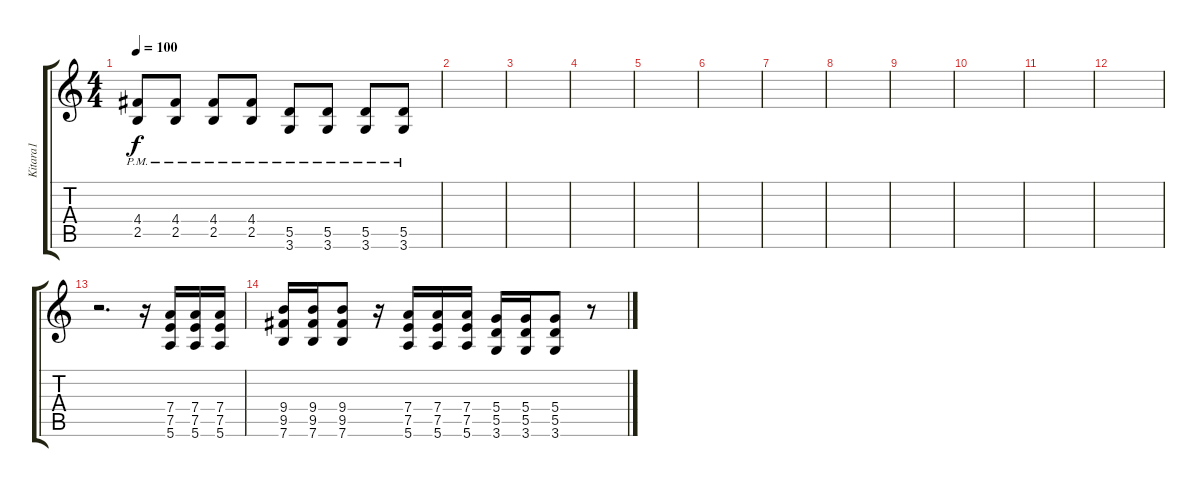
\track ("Kitara1" "Kitara1") {instrument overdrivenguitar}
\staff {score tabs}
\tuning (E4 B3 G3 D3 A2 E2) {hide}
\ts (4 4)
\tempo 100
\clef g2
\ks c
(4.4{pm} 2.5{pm}).8{dy f} (4.4{pm} 2.5{pm}).8 (4.4{pm} 2.5{pm}).8 (4.4{pm} 2.5{pm}).8 (5.5{pm} 3.6{pm}).8 (5.5{pm} 3.6{pm}).8 (5.5{pm} 3.6{pm}).8 (5.5{pm} 3.6{pm}).8 |
|
|
|
|
|
|
|
|
|
|
|
r.2{d} r.16 (7.4 7.5 5.6).16 (7.4 7.5 5.6).16 (7.4 7.5 5.6).16 |
(9.4 9.5 7.6).16 (9.4 9.5 7.6).16 (9.4 9.5 7.6).8 r.16 (7.4 7.5 5.6).16 (7.4 7.5 5.6).16 (7.4 7.5 5.6).16 (5.4 5.5 3.6).16 (5.4 5.5 3.6).16 (5.4 5.5 3.6).8 r.8
